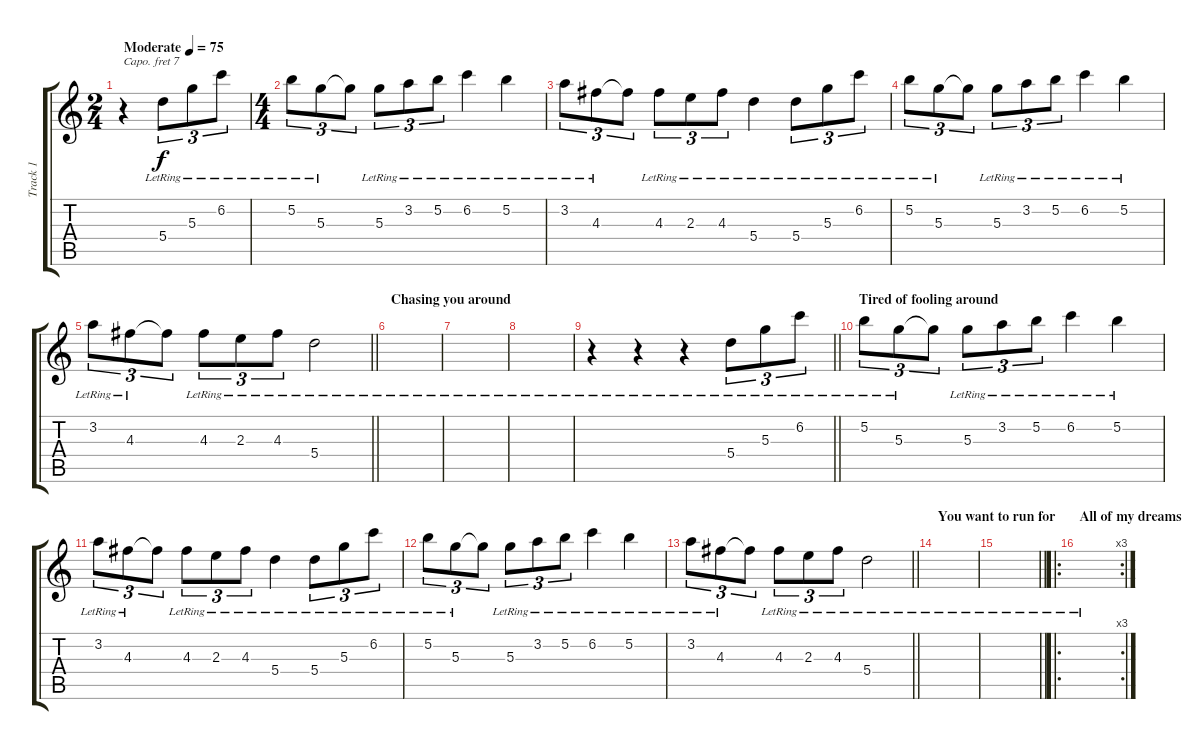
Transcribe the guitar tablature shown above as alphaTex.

\track ("Track 1" "Track 1") {instrument electricguitarjazz}
\staff {score tabs}
\capo 7
\tuning (E4 B3 G3 D3 A2 E2) {hide}
\ts (2 4)
\tempo (75 "Moderate")
\clef g2
\ks c
r.4{dy f instrument electricguitarjazz} 5.4{lr}.8{tu (3 2)} 5.3{lr}.8{tu (3 2)} 6.2{lr}.8{tu (3 2)} |
\ts (4 4)
5.2{lr}.8{tu (3 2)} 5.3{lr}.8{tu (3 2)} 5.3{t}.8{tu (3 2)} 5.3{lr}.8{tu (3 2)} 3.2{lr}.8{tu (3 2)} 5.2{lr}.8{tu (3 2)} 6.2{lr}.4 5.2{lr}.4 |
3.2{lr}.8{tu (3 2)} 4.3{lr}.8{tu (3 2)} 4.3{t}.8{tu (3 2)} 4.3{lr}.8{tu (3 2)} 2.3{lr}.8{tu (3 2)} 4.3{lr}.8{tu (3 2)} 5.4{lr}.4 5.4{lr}.8{tu (3 2)} 5.3{lr}.8{tu (3 2)} 6.2{lr}.8{tu (3 2)} |
5.2{lr}.8{tu (3 2)} 5.3{lr}.8{tu (3 2)} 5.3{t}.8{tu (3 2)} 5.3{lr}.8{tu (3 2)} 3.2{lr}.8{tu (3 2)} 5.2{lr}.8{tu (3 2)} 6.2{lr}.4 5.2{lr}.4 |
\barLineRight lightlight
3.2{lr}.8{tu (3 2)} 4.3{lr}.8{tu (3 2)} 4.3{t}.8{tu (3 2)} 4.3{lr}.8{tu (3 2)} 2.3{lr}.8{tu (3 2)} 4.3{lr}.8{tu (3 2)} 5.4{lr}.2 |
\section ("" "Chasing you around")
|
|
|
\barLineRight lightlight
r.4 r.4 r.4 5.4{lr}.8{tu (3 2)} 5.3{lr}.8{tu (3 2)} 6.2{lr}.8{tu (3 2)} |
\section ("" "Tired of fooling around")
5.2{lr}.8{tu (3 2)} 5.3{lr}.8{tu (3 2)} 5.3{t}.8{tu (3 2)} 5.3{lr}.8{tu (3 2)} 3.2{lr}.8{tu (3 2)} 5.2{lr}.8{tu (3 2)} 6.2{lr}.4 5.2{lr}.4 |
3.2{lr}.8{tu (3 2)} 4.3{lr}.8{tu (3 2)} 4.3{t}.8{tu (3 2)} 4.3{lr}.8{tu (3 2)} 2.3{lr}.8{tu (3 2)} 4.3{lr}.8{tu (3 2)} 5.4{lr}.4 5.4{lr}.8{tu (3 2)} 5.3{lr}.8{tu (3 2)} 6.2{lr}.8{tu (3 2)} |
5.2{lr}.8{tu (3 2)} 5.3{lr}.8{tu (3 2)} 5.3{t}.8{tu (3 2)} 5.3{lr}.8{tu (3 2)} 3.2{lr}.8{tu (3 2)} 5.2{lr}.8{tu (3 2)} 6.2{lr}.4 5.2{lr}.4 |
\barLineRight lightlight
3.2{lr}.8{tu (3 2)} 4.3{lr}.8{tu (3 2)} 4.3{t}.8{tu (3 2)} 4.3{lr}.8{tu (3 2)} 2.3{lr}.8{tu (3 2)} 4.3{lr}.8{tu (3 2)} 5.4{lr}.2 |
\section ("" "You want to run for")
|
\barLineRight lightlight
|
\ro
\rc 3
\section ("" "All of my dreams")
